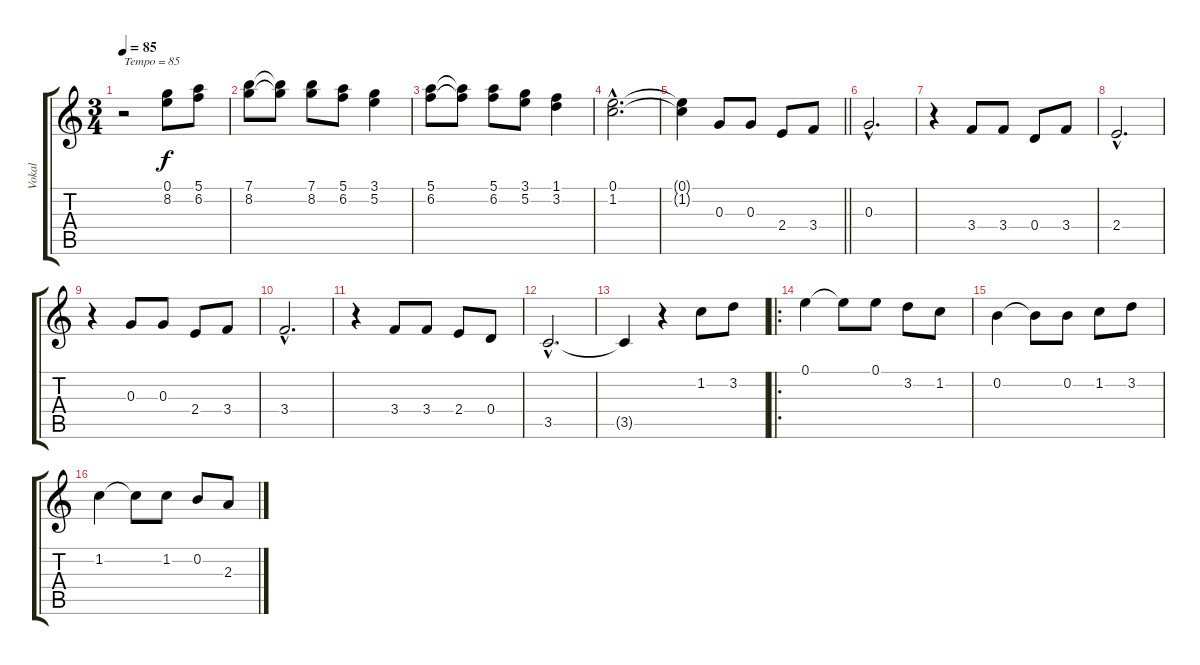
\track ("Vokal" "Vokal") {instrument acousticguitarsteel}
\staff {score tabs}
\tuning (E4 B3 G3 D3 A2 E2) {hide}
\ts (3 4)
\tempo 85
\clef g2
\ks c
r.2{txt "Tempo = 85" dy f instrument acousticguitarsteel} (0.1 8.2).8 (5.1 6.2).8 |
(7.1 8.2).8 (7.1{t} 8.2{t}).8 (7.1 8.2).8 (5.1 6.2).8 (3.1 5.2).4 |
(5.1 6.2).8 (5.1{t} 6.2{t}).8 (5.1 6.2).8 (3.1 5.2).8 (1.1 3.2).4 |
(0.1{hac} 1.2{hac}).2{d} |
\barLineRight lightlight
(0.1{t} 1.2{t}).4 0.3.8 0.3.8 2.4.8 3.4.8 |
0.3{hac}.2{d} |
r.4 3.4.8 3.4.8 0.4.8 3.4.8 |
2.4{hac}.2{d} |
r.4 0.3.8 0.3.8 2.4.8 3.4.8 |
3.4{hac}.2{d} |
r.4 3.4.8 3.4.8 2.4.8 0.4.8 |
3.5{hac}.2{d} |
3.5{t}.4 r.4 1.2.8 3.2.8 |
\ro
0.1.4 0.1{t}.8 0.1.8 3.2.8 1.2.8 |
0.2.4 0.2{t}.8 0.2.8 1.2.8 3.2.8 |
1.2.4 1.2{t}.8 1.2.8 0.2.8 2.3.8
